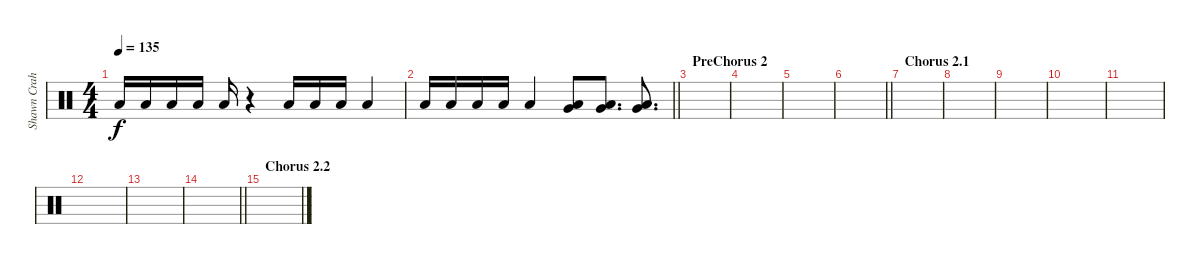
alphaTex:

\track ("Shawn Crahan" "Shawn Crah") {instrument percussion}
\staff {score}
\articulation defaults
\ts (4 4)
\tempo 135
\clef neutral
\ks c "Low Floor Tom (hit)".16{dy f} "Low Floor Tom (hit)".16 "Low Floor Tom (hit)".16 "Low Floor Tom (hit)".16 "Low Floor Tom (hit)".16
r.4 "Low Floor Tom (hit)".16 "Low Floor Tom (hit)".16 "Low Floor Tom (hit)".16 "Low Floor Tom (hit)".4 |
\barLineRight lightlight "Low Floor Tom (hit)".16 "Low Floor Tom (hit)".16 "Low Floor Tom (hit)".16 "Low Floor Tom (hit)".16 "Low Floor Tom (hit)".4
("Very Low Tom (hit)" "Low Floor Tom (hit)").8 ("Very Low Tom (hit)" "Low Floor Tom (hit)").8{d} ("Very Low Tom (hit)" "Low Floor Tom (hit)").8{d} |
\section ("" "PreChorus 2")
|
|
|
\barLineRight lightlight
|
\section ("" "Chorus 2.1")
|
|
|
|
|
|
|
\barLineRight lightlight
|
\section ("" "Chorus 2.2")
